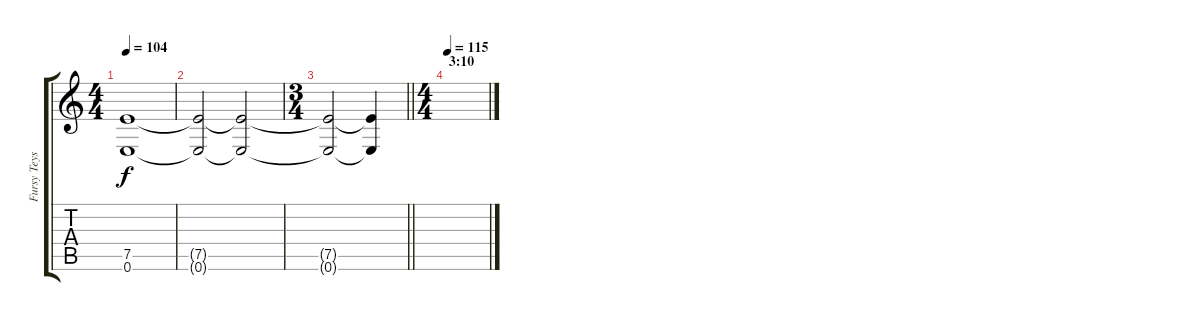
\track ("Fursy Teyssier" "Fursy Teys") {instrument overdrivenguitar}
\staff {score tabs}
\tuning (E4 B3 G3 D3 A2 E2) {hide}
\ts (4 4)
\tempo 104
\clef g2
\ks c
(7.5 0.6).1{dy f} |
(7.5{t} 0.6{t}).2 (7.5{t} 0.6{t}).2 |
\ts (3 4)
\barLineRight lightlight
(7.5{t} 0.6{t}).2 (7.5{t} 0.6{t}).4 |
\ts (4 4)
\section ("" "3:10")
\tempo 115
